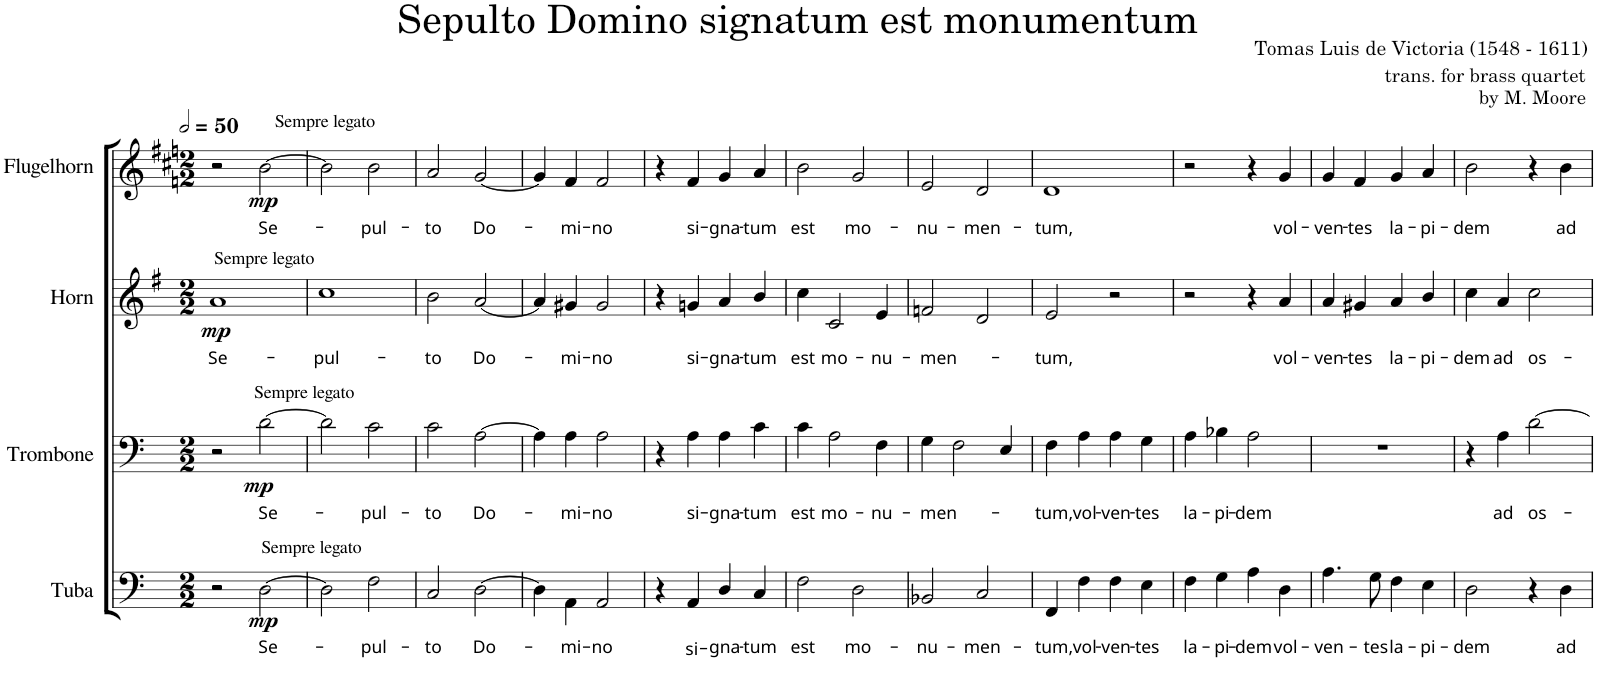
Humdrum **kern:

**kern	**text	**dynam	**kern	**text	**dynam	**kern	**text	**dynam	**kern	**text	**dynam
*part4	*part4	*part4	*part3	*part3	*part3	*part2	*part2	*part2	*part1	*part1	*part1
*staff4	*staff4	*staff4	*staff3	*staff3	*staff3	*staff2	*staff2	*staff2	*staff1	*staff1	*staff1
*I"Tuba	*	*	*I"Trombone	*	*	*I"Horn	*	*	*I"Flugelhorn	*	*
*I'Tba.	*	*	*I'Tbn.	*	*	*I'Hn.	*	*	*I'Flghn.	*	*
*clefF4	*	*	*clefF4	*	*	*clefG2	*	*	*clefG2	*	*
*	*	*	*	*	*	*Trd4c7	*	*	*Trd1c2	*	*
*k[]	*	*	*k[]	*	*	*k[f#]	*	*	*k[f#c#]	*	*
*M2/2	*	*	*M2/2	*	*	*M2/2	*	*	*M2/2	*	*
*MM100	*	*	*MM100	*	*	*MM100	*	*	*MM100	*	*
=1	=1	=1	=1	=1	=1	=1	=1	=1	=1	=1	=1
!	!	!	!	!	!	!LO:TX:a:t=Sempre legato	!	!	!	!	!
!	!	!	!	!	!	!	!LO:LY:b	!LO:DY:b	!	!	!
2r	.	.	2r	.	.	1a	Se-	mp	2r	.	.
!	!	!	!	!	!	!	!	!	!LO:TX:a:t=Sempre legato	!	!
!	!	!	!LO:TX:a:t=Sempre legato	!	!	!	!	!	!	!	!
!LO:TX:a:t=Sempre legato	!	!	!	!	!	!	!	!	!	!	!
!	!LO:LY:b	!LO:DY:b	!	!LO:LY:b	!LO:DY:b	!	!	!	!	!LO:LY:b	!LO:DY:b
[2D\	Se-	mp	[2d\	Se-	mp	.	.	.	[2b\	Se-	mp
=2	=2	=2	=2	=2	=2	=2	=2	=2	=2	=2	=2
!	!	!	!	!	!	!	!LO:LY:b	!	!	!	!
2D\]	.	.	2d\]	.	.	1cc	-pul-	.	2b\]	.	.
!	!LO:LY:b	!	!	!LO:LY:b	!	!	!	!	!	!LO:LY:b	!
2F\	-pul-	.	2c\	-pul-	.	.	.	.	2b\	-pul-	.
=3	=3	=3	=3	=3	=3	=3	=3	=3	=3	=3	=3
!	!LO:LY:b	!	!	!LO:LY:b	!	!	!LO:LY:b	!	!	!LO:LY:b	!
2C/	-to	.	2c\	-to	.	2b\	-to	.	2a/	-to	.
!	!LO:LY:b	!	!	!LO:LY:b	!	!	!LO:LY:b	!	!	!LO:LY:b	!
[2D\	Do-	.	[2A\	Do-	.	[2a/	Do-	.	[2g/	Do-	.
=4	=4	=4	=4	=4	=4	=4	=4	=4	=4	=4	=4
4D\]	.	.	4A\]	.	.	4a/]	.	.	4g/]	.	.
!	!LO:LY:b	!	!	!LO:LY:b	!	!	!LO:LY:b	!	!	!LO:LY:b	!
4AA\	-mi-	.	4A\	-mi-	.	4g#X/	-mi-	.	4f#/	-mi-	.
!	!LO:LY:b	!	!	!LO:LY:b	!	!	!LO:LY:b	!	!	!LO:LY:b	!
2AA/	-no	.	2A\	-no	.	2g#/	-no	.	2f#/	-no	.
=5	=5	=5	=5	=5	=5	=5	=5	=5	=5	=5	=5
4r	.	.	4r	.	.	4r	.	.	4r	.	.
!	!LO:LY:b	!	!	!LO:LY:b	!	!	!LO:LY:b	!	!	!LO:LY:b	!
4AA/	si-	.	4A\	si-	.	4gn/	si-	.	4f#/	si-	.
!	!LO:LY:b	!	!	!LO:LY:b	!	!	!LO:LY:b	!	!	!LO:LY:b	!
4D/	-gna-	.	4A\	-gna-	.	4a/	-gna-	.	4g/	-gna-	.
!	!LO:LY:b	!	!	!LO:LY:b	!	!	!LO:LY:b	!	!	!LO:LY:b	!
4C/	-tum	.	4c\	-tum	.	4b/	-tum	.	4a/	-tum	.
=6	=6	=6	=6	=6	=6	=6	=6	=6	=6	=6	=6
!	!LO:LY:b	!	!	!LO:LY:b	!	!	!LO:LY:b	!	!	!LO:LY:b	!
2F\	est	.	4c\	est	.	4cc\	est	.	2b\	est	.
!	!	!	!	!LO:LY:b	!	!	!LO:LY:b	!	!	!	!
.	.	.	2A\	mo-	.	2c/	mo-	.	.	.	.
!	!LO:LY:b	!	!	!	!	!	!	!	!	!LO:LY:b	!
2D\	mo-	.	.	.	.	.	.	.	2g/	mo-	.
!	!	!	!	!LO:LY:b	!	!	!LO:LY:b	!	!	!	!
.	.	.	4F\	-nu-	.	4e/	-nu-	.	.	.	.
=7	=7	=7	=7	=7	=7	=7	=7	=7	=7	=7	=7
!	!LO:LY:b	!	!	!LO:LY:b	!	!	!LO:LY:b	!	!	!LO:LY:b	!
2BB-X/	-nu-	.	4G\	-men-	.	2fn/	-men-	.	2e/	-nu-	.
.	.	.	2F\	.	.	.	.	.	.	.	.
!	!LO:LY:b	!	!	!	!	!	!	!	!	!LO:LY:b	!
2C/	-men-	.	.	.	.	2d/	.	.	2d/	-men-	.
.	.	.	4E/	.	.	.	.	.	.	.	.
=8	=8	=8	=8	=8	=8	=8	=8	=8	=8	=8	=8
!	!LO:LY:b	!	!	!LO:LY:b	!	!	!LO:LY:b	!	!	!LO:LY:b	!
4FF/	-tum,	.	4F\	-tum,	.	2e/	-tum,	.	1d	-tum,	.
!	!LO:LY:b	!	!	!LO:LY:b	!	!	!	!	!	!	!
4F\	vol-	.	4A\	vol-	.	.	.	.	.	.	.
!	!LO:LY:b	!	!	!LO:LY:b	!	!	!	!	!	!	!
4F\	-ven-	.	4A\	-ven-	.	2r	.	.	.	.	.
!	!LO:LY:b	!	!	!LO:LY:b	!	!	!	!	!	!	!
4E\	-tes	.	4G\	-tes	.	.	.	.	.	.	.
=9	=9	=9	=9	=9	=9	=9	=9	=9	=9	=9	=9
!	!LO:LY:b	!	!	!LO:LY:b	!	!	!	!	!	!	!
4F\	la-	.	4A\	la-	.	2r	.	.	2r	.	.
!	!LO:LY:b	!	!	!LO:LY:b	!	!	!	!	!	!	!
4G\	-pi-	.	4B-X\	-pi-	.	.	.	.	.	.	.
!	!LO:LY:b	!	!	!LO:LY:b	!	!	!	!	!	!	!
4A\	-dem	.	2A\	-dem	.	4r	.	.	4r	.	.
!	!LO:LY:b	!	!	!	!	!	!LO:LY:b	!	!	!LO:LY:b	!
4D\	vol-	.	.	.	.	4a/	vol-	.	4g/	vol-	.
=10	=10	=10	=10	=10	=10	=10	=10	=10	=10	=10	=10
!	!LO:LY:b	!	!	!	!	!	!LO:LY:b	!	!	!LO:LY:b	!
4.A\	-ven-	.	1r	.	.	4a/	-ven-	.	4g/	-ven-	.
!	!	!	!	!	!	!	!LO:LY:b	!	!	!LO:LY:b	!
.	.	.	.	.	.	4g#X/	-tes	.	4f#/	-tes	.
!	!LO:LY:b	!	!	!	!	!	!	!	!	!	!
8G\	-tes	.	.	.	.	.	.	.	.	.	.
!	!LO:LY:b	!	!	!	!	!	!LO:LY:b	!	!	!LO:LY:b	!
4F\	la-	.	.	.	.	4a/	la-	.	4g/	la-	.
!	!LO:LY:b	!	!	!	!	!	!LO:LY:b	!	!	!LO:LY:b	!
4E\	-pi-	.	.	.	.	4b/	-pi-	.	4a/	-pi-	.
=11	=11	=11	=11	=11	=11	=11	=11	=11	=11	=11	=11
!	!LO:LY:b	!	!	!	!	!	!LO:LY:b	!	!	!LO:LY:b	!
2D\	-dem	.	4r	.	.	4cc\	-dem	.	2b\	-dem	.
!	!	!	!	!LO:LY:b	!	!	!LO:LY:b	!	!	!	!
.	.	.	4A\	ad	.	4a/	ad	.	.	.	.
!	!	!	!	!LO:LY:b	!	!	!LO:LY:b	!	!	!	!
4r	.	.	[2d\	os-	.	2cc\	os-	.	4r	.	.
!	!LO:LY:b	!	!	!	!	!	!	!	!	!LO:LY:b	!
4D\	ad	.	.	.	.	.	.	.	4b\	ad	.
=	=	=	=	=	=	=	=	=	=	=	=
*-	*-	*-	*-	*-	*-	*-	*-	*-	*-	*-	*-
